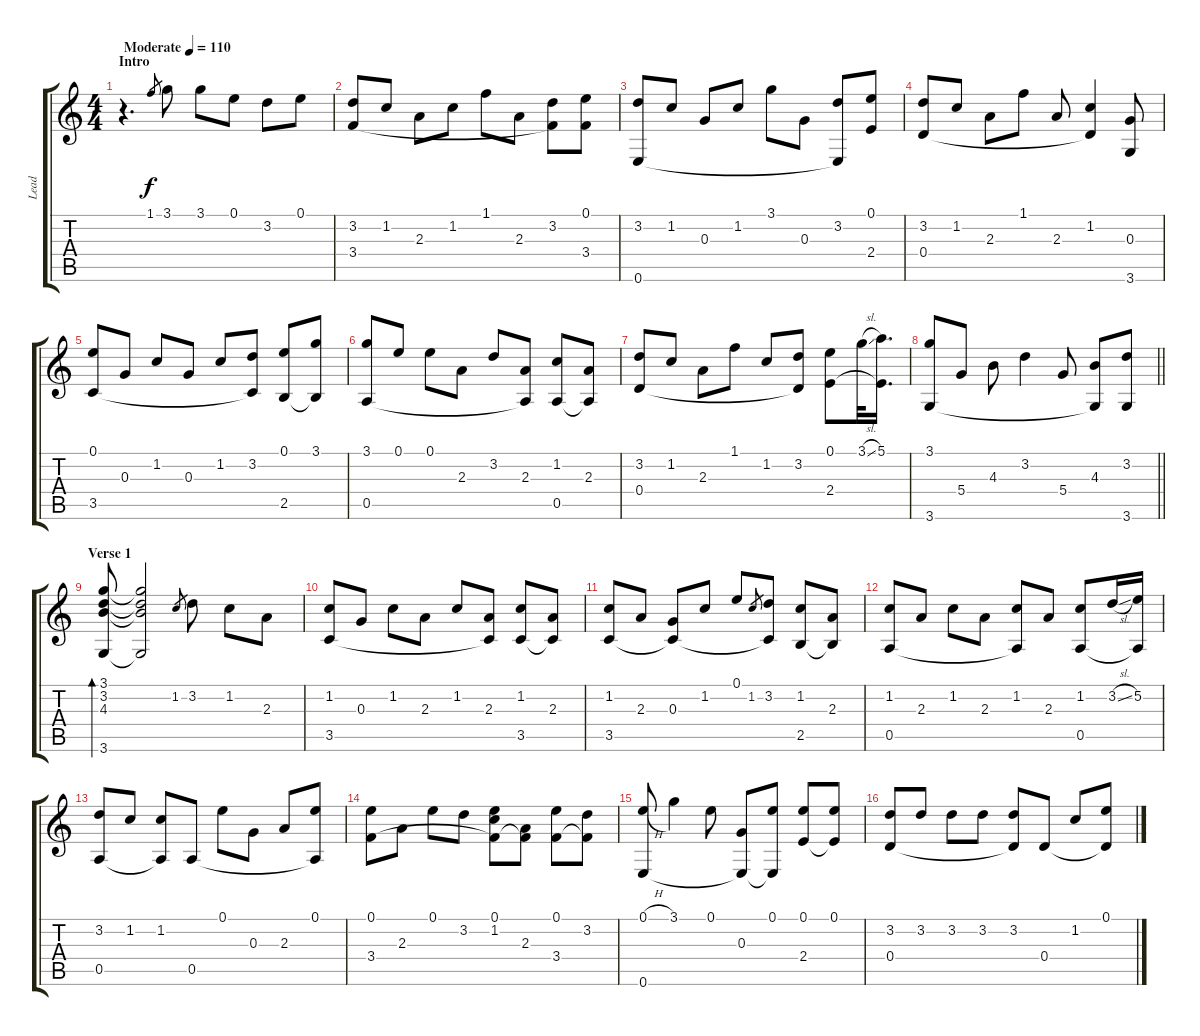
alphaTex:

\track ("Lead" "Lead") {instrument acousticguitarnylon}
\staff {score tabs}
\tuning (E4 B3 G3 D3 A2 E2) {hide}
\ts (4 4)
\section ("" "Intro")
\tempo (110 "Moderate")
\clef g2
\ks c
r.4{d dy f instrument acousticguitarnylon} 1.1.8{gr} 3.1.8 3.1.8 0.1.8 3.2.8 0.1.8 |
(3.2 3.4).8 1.2.8 2.3.8 1.2.8 1.1.8 2.3.8 (3.2 3.4{t}).8 (0.1 3.4).8 |
(3.2 0.6).8 1.2.8 0.3.8 1.2.8 3.1.8 0.3.8 (3.2 0.6{t}).8 (0.1 2.4).8 |
(3.2 0.4).8 1.2.8 2.3.8 1.1.8 2.3.8 (1.2 0.4{t}).4 (0.3 3.6).8 |
(0.1 3.5).8 0.3.8 1.2.8 0.3.8 1.2.8 (3.2 3.5{t}).8 (0.1 2.5).8 (3.1 2.5{t}).8 |
(3.1 0.5).8 0.1.8 0.1.8 2.3.8 3.2.8 (2.3 0.5{t}).8 (1.2 0.5).8 (2.3 0.5{t}).8 |
(3.2 0.4).8 1.2.8 2.3.8 1.1.8 1.2.8 (3.2 0.4{t}).8 (0.1 2.4).8 3.1{sl}.32 (5.1 2.4{t}).16{d} |
\barLineRight lightlight
(3.1 3.6).8 5.4.8 4.3.8 3.2.4 5.4.8 (4.3 3.6{t}).8 (3.2 3.6).8 |
\section ("" "Verse 1")
(3.1 3.2 4.3 3.6).8{bd 480} (3.1{t} 3.2{t} 4.3{t} 3.6{t}).2 1.2.8{gr} 3.2.8 1.2.8 2.3.8 |
(1.2 3.5).8 0.3.8 1.2.8 2.3.8 1.2.8 (2.3 3.5{t}).8 (1.2 3.5).8 (2.3 3.5{t}).8 |
(1.2 3.5).8 2.3.8 (0.3 3.5{t}).8 1.2.8 0.1.8 1.2.8{gr} (3.2 3.5{t}).8 (1.2 2.5).8 (2.3 2.5{t}).8 |
(1.2 0.5).8 2.3.8 1.2.8 2.3.8 (1.2 0.5{t}).8 2.3.8 (1.2 0.5).8 3.2{sl}.16 (5.2 0.5{t}).16 |
(3.2 0.5).8 1.2.8 (1.2 0.5{t}).8 0.5.8 0.1.8 0.3.8 2.3.8 (0.1 0.5{t}).8 |
(0.1 3.4).8 2.3.8 0.1.8 3.2.8 (0.1 1.2 3.4{t}).8 (2.3 3.4{t}).8 (0.1 3.4).8 (3.2 3.4{t}).8 |
(0.1{h} 0.6).8 3.1.4 0.1.8 (0.3 0.6{t}).8 (0.1 0.6{t}).8 (0.1 2.4).8 (0.1 2.4{t}).8 |
(3.2 0.4).8 3.2.8 3.2.8 3.2.8 (3.2 0.4{t}).8 0.4.8 1.2.8 (0.1 0.4{t}).8
